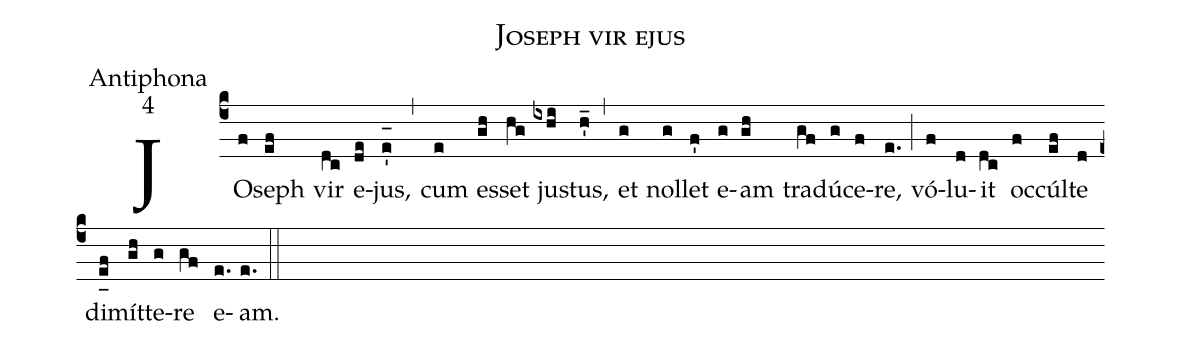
name:Joseph vir ejus;
office-part:Antiphona;
mode:4;
%%
(c4) JO(f)seph(ef) vir(dc) e(de)jus,(e'_[oh:h]) (,) cum(e) es(gh)set(hg) ju(ixhi)stus,(h'_) (,) et(g) nol(g)let(f') e(g)am(gh) tra(gf)dú(g)ce(f)re,(e.) (;) vó(f)lu(d)it(dc) oc(f)cúl(ef)te(d) di(e_[uh:l]f)mít(gh)te(g)re(gf) e(e.)am.(e.) (::)
